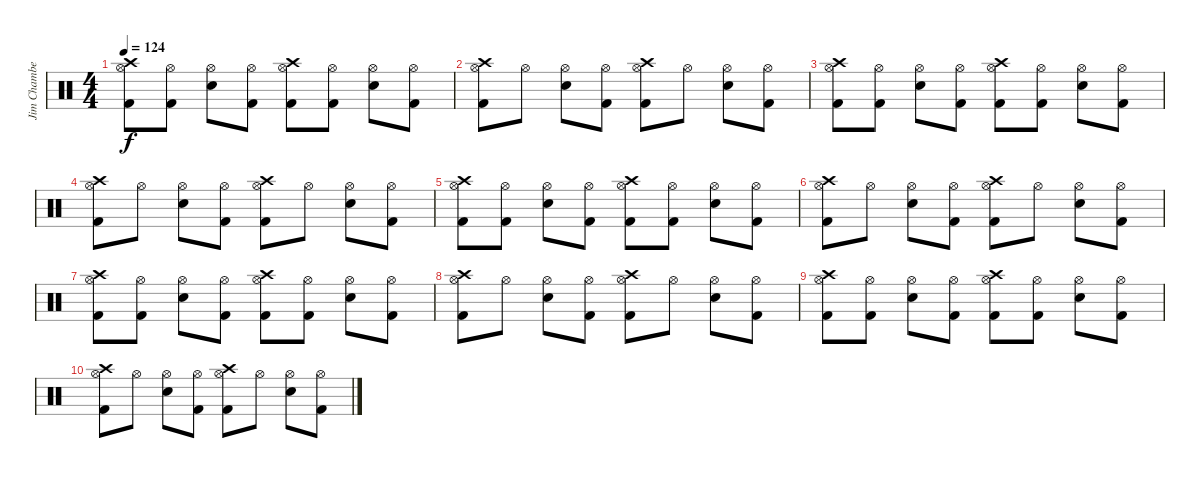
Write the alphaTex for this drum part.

\track ("Jim Chamberlin" "Jim Chambe") {instrument percussion}
\staff {score}
\articulation defaults
\ts (4 4)
\tempo 124
\clef neutral
\ks c
("Crash high (hit)" "Hi-Hat (open)" "Kick (hit) 2").8{dy f} ("Hi-Hat (open)" "Kick (hit) 2").8 ("Hi-Hat (open)" "Electric Snare (hit)").8 ("Hi-Hat (open)" "Kick (hit) 2").8 ("Crash high (hit)" "Hi-Hat (open)" "Kick (hit) 2").8 ("Hi-Hat (open)" "Kick (hit) 2").8 ("Hi-Hat (open)" "Electric Snare (hit)").8 ("Hi-Hat (open)" "Kick (hit) 2").8 |
("Crash high (hit)" "Hi-Hat (open)" "Kick (hit) 2").8 "Hi-Hat (open)".8 ("Hi-Hat (open)" "Electric Snare (hit)").8 ("Hi-Hat (open)" "Kick (hit) 2").8 ("Crash high (hit)" "Hi-Hat (open)" "Kick (hit) 2").8 "Hi-Hat (open)".8 ("Hi-Hat (open)" "Electric Snare (hit)").8 ("Hi-Hat (open)" "Kick (hit) 2").8 |
("Crash high (hit)" "Hi-Hat (open)" "Kick (hit) 2").8 ("Hi-Hat (open)" "Kick (hit) 2").8 ("Hi-Hat (open)" "Electric Snare (hit)").8 ("Hi-Hat (open)" "Kick (hit) 2").8 ("Crash high (hit)" "Hi-Hat (open)" "Kick (hit) 2").8 ("Hi-Hat (open)" "Kick (hit) 2").8 ("Hi-Hat (open)" "Electric Snare (hit)").8 ("Hi-Hat (open)" "Kick (hit) 2").8 |
("Crash high (hit)" "Hi-Hat (open)" "Kick (hit) 2").8 "Hi-Hat (open)".8 ("Hi-Hat (open)" "Electric Snare (hit)").8 ("Hi-Hat (open)" "Kick (hit) 2").8 ("Crash high (hit)" "Hi-Hat (open)" "Kick (hit) 2").8 "Hi-Hat (open)".8 ("Hi-Hat (open)" "Electric Snare (hit)").8 ("Hi-Hat (open)" "Kick (hit) 2").8 |
("Crash high (hit)" "Hi-Hat (open)" "Kick (hit) 2").8 ("Hi-Hat (open)" "Kick (hit) 2").8 ("Hi-Hat (open)" "Electric Snare (hit)").8 ("Hi-Hat (open)" "Kick (hit) 2").8 ("Crash high (hit)" "Hi-Hat (open)" "Kick (hit) 2").8 ("Hi-Hat (open)" "Kick (hit) 2").8 ("Hi-Hat (open)" "Electric Snare (hit)").8 ("Hi-Hat (open)" "Kick (hit) 2").8 |
("Crash high (hit)" "Hi-Hat (open)" "Kick (hit) 2").8 "Hi-Hat (open)".8 ("Hi-Hat (open)" "Electric Snare (hit)").8 ("Hi-Hat (open)" "Kick (hit) 2").8 ("Crash high (hit)" "Hi-Hat (open)" "Kick (hit) 2").8 "Hi-Hat (open)".8 ("Hi-Hat (open)" "Electric Snare (hit)").8 ("Hi-Hat (open)" "Kick (hit) 2").8 |
("Crash high (hit)" "Hi-Hat (open)" "Kick (hit) 2").8 ("Hi-Hat (open)" "Kick (hit) 2").8 ("Hi-Hat (open)" "Electric Snare (hit)").8 ("Hi-Hat (open)" "Kick (hit) 2").8 ("Crash high (hit)" "Hi-Hat (open)" "Kick (hit) 2").8 ("Hi-Hat (open)" "Kick (hit) 2").8 ("Hi-Hat (open)" "Electric Snare (hit)").8 ("Hi-Hat (open)" "Kick (hit) 2").8 |
("Crash high (hit)" "Hi-Hat (open)" "Kick (hit) 2").8 "Hi-Hat (open)".8 ("Hi-Hat (open)" "Electric Snare (hit)").8 ("Hi-Hat (open)" "Kick (hit) 2").8 ("Crash high (hit)" "Hi-Hat (open)" "Kick (hit) 2").8 "Hi-Hat (open)".8 ("Hi-Hat (open)" "Electric Snare (hit)").8 ("Hi-Hat (open)" "Kick (hit) 2").8 |
("Crash high (hit)" "Hi-Hat (open)" "Kick (hit) 2").8 ("Hi-Hat (open)" "Kick (hit) 2").8 ("Hi-Hat (open)" "Electric Snare (hit)").8 ("Hi-Hat (open)" "Kick (hit) 2").8 ("Crash high (hit)" "Hi-Hat (open)" "Kick (hit) 2").8 ("Hi-Hat (open)" "Kick (hit) 2").8 ("Hi-Hat (open)" "Electric Snare (hit)").8 ("Hi-Hat (open)" "Kick (hit) 2").8 |
("Crash high (hit)" "Hi-Hat (open)" "Kick (hit) 2").8 "Hi-Hat (open)".8 ("Hi-Hat (open)" "Electric Snare (hit)").8 ("Hi-Hat (open)" "Kick (hit) 2").8 ("Crash high (hit)" "Hi-Hat (open)" "Kick (hit) 2").8 "Hi-Hat (open)".8 ("Hi-Hat (open)" "Electric Snare (hit)").8 ("Hi-Hat (open)" "Kick (hit) 2").8
